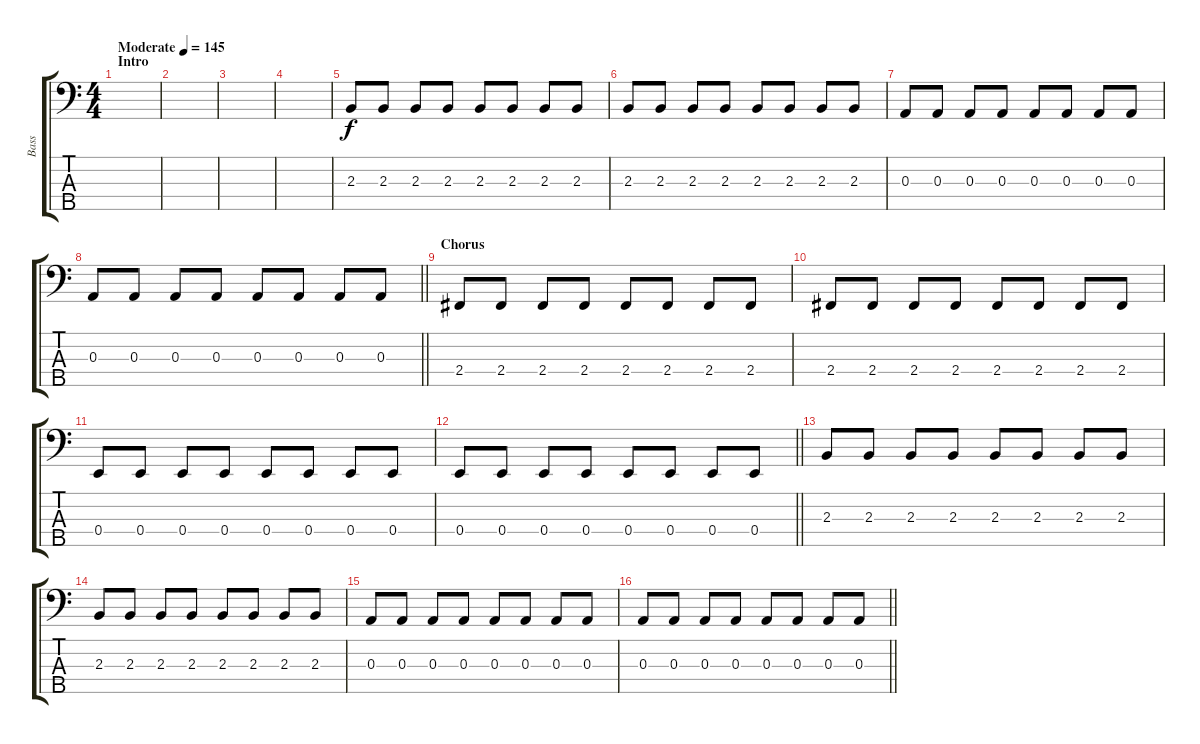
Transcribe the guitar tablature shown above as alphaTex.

\track ("Bass" "Bass") {instrument electricbassfinger}
\staff {score tabs}
\tuning (G2 D2 A1 E1 B0) {hide}
\ts (4 4)
\section ("" "Intro")
\tempo (145 "Moderate")
\clef f4
\ks c
|
|
|
|
2.3.8 2.3.8 2.3.8 2.3.8 2.3.8 2.3.8 2.3.8 2.3.8 |
2.3.8 2.3.8 2.3.8 2.3.8 2.3.8 2.3.8 2.3.8 2.3.8 |
0.3.8 0.3.8 0.3.8 0.3.8 0.3.8 0.3.8 0.3.8 0.3.8 |
\barLineRight lightlight
0.3.8 0.3.8 0.3.8 0.3.8 0.3.8 0.3.8 0.3.8 0.3.8 |
\section ("" "Chorus")
2.4.8 2.4.8 2.4.8 2.4.8 2.4.8 2.4.8 2.4.8 2.4.8 |
2.4.8 2.4.8 2.4.8 2.4.8 2.4.8 2.4.8 2.4.8 2.4.8 |
0.4.8 0.4.8 0.4.8 0.4.8 0.4.8 0.4.8 0.4.8 0.4.8 |
\barLineRight lightlight
0.4.8 0.4.8 0.4.8 0.4.8 0.4.8 0.4.8 0.4.8 0.4.8 |
2.3.8 2.3.8 2.3.8 2.3.8 2.3.8 2.3.8 2.3.8 2.3.8 |
2.3.8 2.3.8 2.3.8 2.3.8 2.3.8 2.3.8 2.3.8 2.3.8 |
0.3.8 0.3.8 0.3.8 0.3.8 0.3.8 0.3.8 0.3.8 0.3.8 |
\barLineRight lightlight
0.3.8 0.3.8 0.3.8 0.3.8 0.3.8 0.3.8 0.3.8 0.3.8
